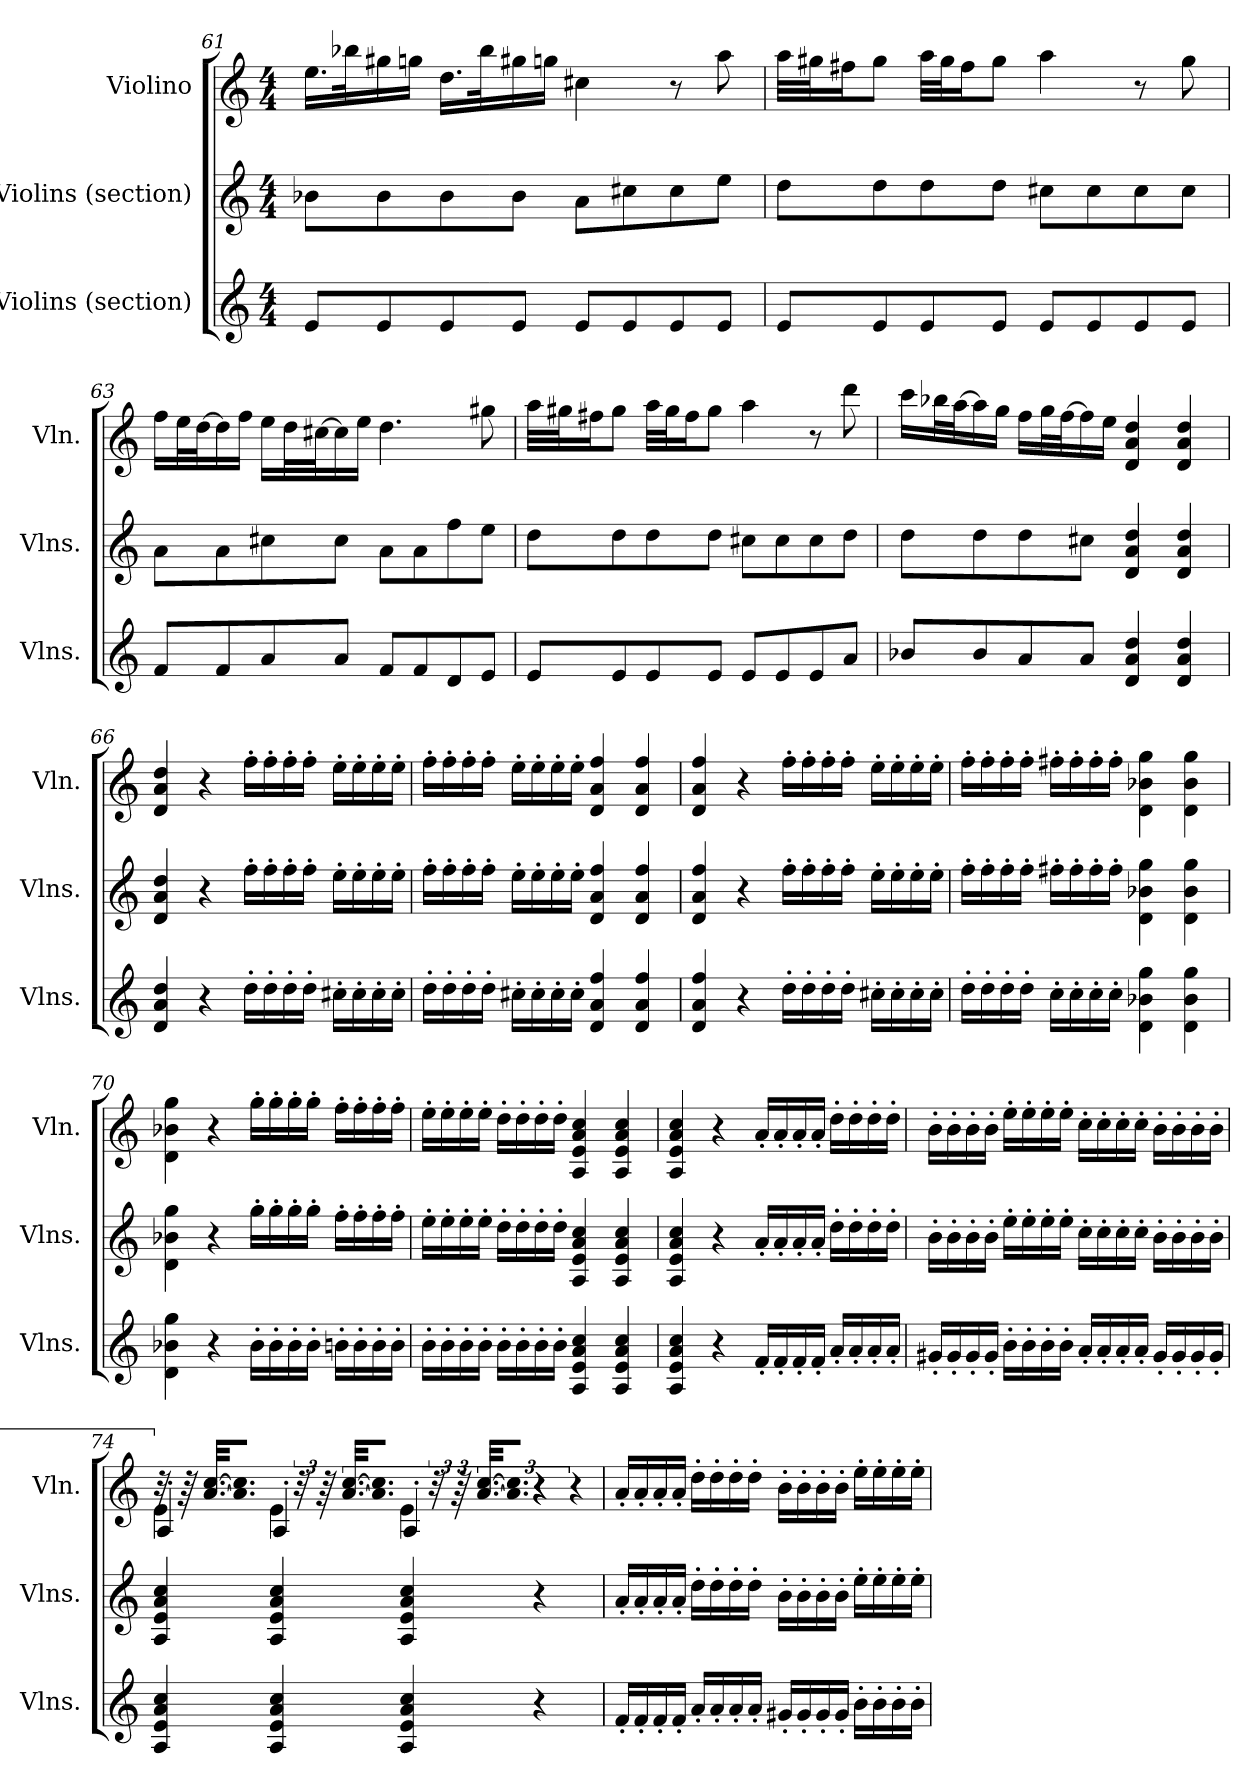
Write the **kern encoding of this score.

**kern	**kern	**kern
*part3	*part2	*part1
*staff3	*staff2	*staff1
*I"Violins (section)	*I"Violins (section)	*I"Violino
*I'Vlns.	*I'Vlns.	*I'Vln.
*clefG2	*clefG2	*clefG2
*k[]	*k[]	*k[]
*M4/4	*M4/4	*M4/4
=61	=61	=61
8e/L	8b-X\L	16.ee\LL
.	.	32bb-X\K
8e/	8b-\	16gg#X\
.	.	16ggn\JJ
8e/	8b-\	16.dd\LL
.	.	32bb-\K
8e/J	8b-\J	16gg#X\
.	.	16ggn\JJ
8e/L	8a\L	4cc#X\
8e/	8cc#X\	.
8e/	8cc#\	8r
8e/J	8ee\J	8aa\
!!LO:LB:g=z
=62	=62	=62
8e/L	8dd\L	32aa\LLL
.	.	32gg#X\J
.	.	16ff#X\J
8e/	8dd\	8gg#\J
8e/	8dd\	32aa\LLL
.	.	32gg#\J
.	.	16ff#\J
8e/J	8dd\J	8gg#\J
8e/L	8cc#X\L	4aa\
8e/	8cc#\	.
8e/	8cc#\	8r
8e/J	8cc#\J	8gg#\
=63	=63	=63
8f/L	8a\L	16ff\LL
.	.	32ee\L
.	.	[32dd\J
8f/	8a\	16dd\]
.	.	16ff\JJ
8a/	8cc#X\	16ee\LL
.	.	32dd\L
.	.	[32cc#X\J
8a/J	8cc#\J	16cc#\]
.	.	16ee\JJ
8f/L	8a\L	4.dd\
8f/	8a\	.
8d/	8ff\	.
8e/J	8ee\J	8gg#X\
!!LO:LB:g=z
=64	=64	=64
8e/L	8dd\L	32aa\LLL
.	.	32gg#X\J
.	.	16ff#X\J
8e/	8dd\	8gg#\J
8e/	8dd\	32aa\LLL
.	.	32gg#\J
.	.	16ff#\J
8e/J	8dd\J	8gg#\J
8e/L	8cc#X\L	4aa\
8e/	8cc#\	.
8e/	8cc#\	8r
8a/J	8dd\J	8ddd\
=65	=65	=65
8b-X/L	8dd\L	16ccc\LL
.	.	32bb-X\L
.	.	[32aa\J
8b-/	8dd\	16aa\]
.	.	16gg\JJ
8a/	8dd\	16ff\LL
.	.	32gg\L
.	.	[32ff\J
8a/J	8cc#X\J	16ff\]
.	.	16ee\JJ
4d/ 4a/ 4dd/	4d/ 4a/ 4dd/	4d/ 4a/ 4dd/
4d/ 4a/ 4dd/	4d/ 4a/ 4dd/	4d/ 4a/ 4dd/
=66	=66	=66
4d/ 4a/ 4dd/	4d/ 4a/ 4dd/	4d/ 4a/ 4dd/
4r	4r	4r
16dd'\LL	16ff'\LL	16ff'\LL
16dd'\	16ff'\	16ff'\
16dd'\	16ff'\	16ff'\
16dd'\JJ	16ff'\JJ	16ff'\JJ
16cc#X'\LL	16ee'\LL	16ee'\LL
16cc#'\	16ee'\	16ee'\
16cc#'\	16ee'\	16ee'\
16cc#'\JJ	16ee'\JJ	16ee'\JJ
!!LO:LB:g=z
=67	=67	=67
16dd'\LL	16ff'\LL	16ff'\LL
16dd'\	16ff'\	16ff'\
16dd'\	16ff'\	16ff'\
16dd'\JJ	16ff'\JJ	16ff'\JJ
16cc#X'\LL	16ee'\LL	16ee'\LL
16cc#'\	16ee'\	16ee'\
16cc#'\	16ee'\	16ee'\
16cc#'\JJ	16ee'\JJ	16ee'\JJ
4d/ 4a/ 4ff/	4d/ 4a/ 4ff/	4d/ 4a/ 4ff/
4d/ 4a/ 4ff/	4d/ 4a/ 4ff/	4d/ 4a/ 4ff/
=68	=68	=68
4d/ 4a/ 4ff/	4d/ 4a/ 4ff/	4d/ 4a/ 4ff/
4r	4r	4r
16dd'\LL	16ff'\LL	16ff'\LL
16dd'\	16ff'\	16ff'\
16dd'\	16ff'\	16ff'\
16dd'\JJ	16ff'\JJ	16ff'\JJ
16cc#X'\LL	16ee'\LL	16ee'\LL
16cc#'\	16ee'\	16ee'\
16cc#'\	16ee'\	16ee'\
16cc#'\JJ	16ee'\JJ	16ee'\JJ
=69	=69	=69
16dd'\LL	16ff'\LL	16ff'\LL
16dd'\	16ff'\	16ff'\
16dd'\	16ff'\	16ff'\
16dd'\JJ	16ff'\JJ	16ff'\JJ
16cc'\LL	16ff#X'\LL	16ff#X'\LL
16cc'\	16ff#'\	16ff#'\
16cc'\	16ff#'\	16ff#'\
16cc'\JJ	16ff#'\JJ	16ff#'\JJ
4d\ 4b-X\ 4gg\	4d\ 4b-X\ 4gg\	4d\ 4b-X\ 4gg\
4d\ 4b-\ 4gg\	4d\ 4b-\ 4gg\	4d\ 4b-\ 4gg\
!!LO:PB:g=z
=70	=70	=70
4d\ 4b-X\ 4gg\	4d\ 4b-X\ 4gg\	4d\ 4b-X\ 4gg\
4r	4r	4r
16b-'\LL	16gg'\LL	16gg'\LL
16b-'\	16gg'\	16gg'\
16b-'\	16gg'\	16gg'\
16b-'\JJ	16gg'\JJ	16gg'\JJ
16bn'\LL	16ff'\LL	16ff'\LL
16b'\	16ff'\	16ff'\
16b'\	16ff'\	16ff'\
16b'\JJ	16ff'\JJ	16ff'\JJ
=71	=71	=71
16b'\LL	16ee'\LL	16ee'\LL
16b'\	16ee'\	16ee'\
16b'\	16ee'\	16ee'\
16b'\JJ	16ee'\JJ	16ee'\JJ
16b'\LL	16dd'\LL	16dd'\LL
16b'\	16dd'\	16dd'\
16b'\	16dd'\	16dd'\
16b'\JJ	16dd'\JJ	16dd'\JJ
4A/ 4e/ 4a/ 4cc/	4A/ 4e/ 4a/ 4cc/	4A/ 4e/ 4a/ 4cc/
4A/ 4e/ 4a/ 4cc/	4A/ 4e/ 4a/ 4cc/	4A/ 4e/ 4a/ 4cc/
=72	=72	=72
4A/ 4e/ 4a/ 4cc/	4A/ 4e/ 4a/ 4cc/	4A/ 4e/ 4a/ 4cc/
4r	4r	4r
16f'/LL	16a'/LL	16a'/LL
16f'/	16a'/	16a'/
16f'/	16a'/	16a'/
16f'/JJ	16a'/JJ	16a'/JJ
16a'/LL	16dd'\LL	16dd'\LL
16a'/	16dd'\	16dd'\
16a'/	16dd'\	16dd'\
16a'/JJ	16dd'\JJ	16dd'\JJ
!!LO:LB:g=z
=73	=73	=73
16g#X'/LL	16b'\LL	16b'\LL
16g#'/	16b'\	16b'\
16g#'/	16b'\	16b'\
16g#'/JJ	16b'\JJ	16b'\JJ
16b'\LL	16ee'\LL	16ee'\LL
16b'\	16ee'\	16ee'\
16b'\	16ee'\	16ee'\
16b'\JJ	16ee'\JJ	16ee'\JJ
16a'/LL	16cc'\LL	16cc'\LL
16a'/	16cc'\	16cc'\
16a'/	16cc'\	16cc'\
16a'/JJ	16cc'\JJ	16cc'\JJ
16g#'/LL	16b'\LL	16b'\LL
16g#'/	16b'\	16b'\
16g#'/	16b'\	16b'\
16g#'/JJ	16b'\JJ	16b'\JJ
!!LO:LB:g=z
=74	=74	=74
*	*	*^
*	*	*	*^
4A/ 4e/ 4a/ 4cc/	4A/ 4e/ 4a/ 4cc/	48r	4e\	4A'/
.	.	96r	.	.
.	.	[48.a/ [48.cc/KKL	.	.
.	.	8.a/] 8.cc/]J	.	.
4A/ 4e/ 4a/ 4cc/	4A/ 4e/ 4a/ 4cc/	48r	4e\	4A'/
.	.	96r	.	.
.	.	[48.a/ [48.cc/KKL	.	.
.	.	8.a/] 8.cc/]J	.	.
4A/ 4e/ 4a/ 4cc/	4A/ 4e/ 4a/ 4cc/	48r	4e\	4A'/
.	.	96r	.	.
.	.	[48.a/ [48.cc/KKL	.	.
.	.	8.a/] 8.cc/]J	.	.
4r	4r	4r	4r	4r
*	*	*v	*v	*v
!!LO:LB:g=z
=75	=75	=75
16f'/LL	16a'/LL	16a'/LL
16f'/	16a'/	16a'/
16f'/	16a'/	16a'/
16f'/JJ	16a'/JJ	16a'/JJ
16a'/LL	16dd'\LL	16dd'\LL
16a'/	16dd'\	16dd'\
16a'/	16dd'\	16dd'\
16a'/JJ	16dd'\JJ	16dd'\JJ
16g#X'/LL	16b'\LL	16b'\LL
16g#'/	16b'\	16b'\
16g#'/	16b'\	16b'\
16g#'/JJ	16b'\JJ	16b'\JJ
16b'\LL	16ee'\LL	16ee'\LL
16b'\	16ee'\	16ee'\
16b'\	16ee'\	16ee'\
16b'\JJ	16ee'\JJ	16ee'\JJ
=	=	=
*-	*-	*-
